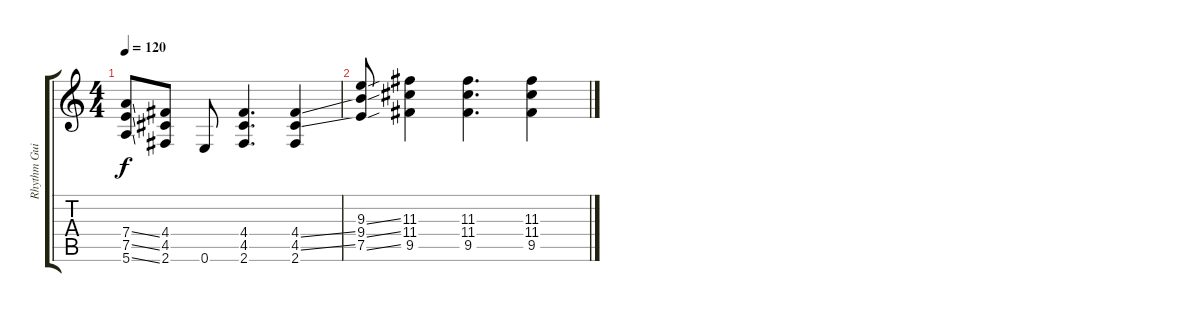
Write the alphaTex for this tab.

\track ("Rhythm Guitar" "Rhythm Gui") {instrument distortionguitar}
\staff {score tabs}
\tuning (E4 B3 G3 D3 A2 E2) {hide}
\ts (4 4)
\tempo 120
\clef g2
\ks c
(7.4{ss} 7.5{ss} 5.6{ss}).8{dy f} (4.4 4.5 2.6).8 0.6.8 (4.4 4.5 2.6).4{d} (4.4{ss} 4.5{ss} 2.6).4 |
(9.3{ss} 9.4{ss} 7.5{ss}).8 (11.3 11.4 9.5).4 (11.3 11.4 9.5).4{d} (11.3 11.4 9.5).4
